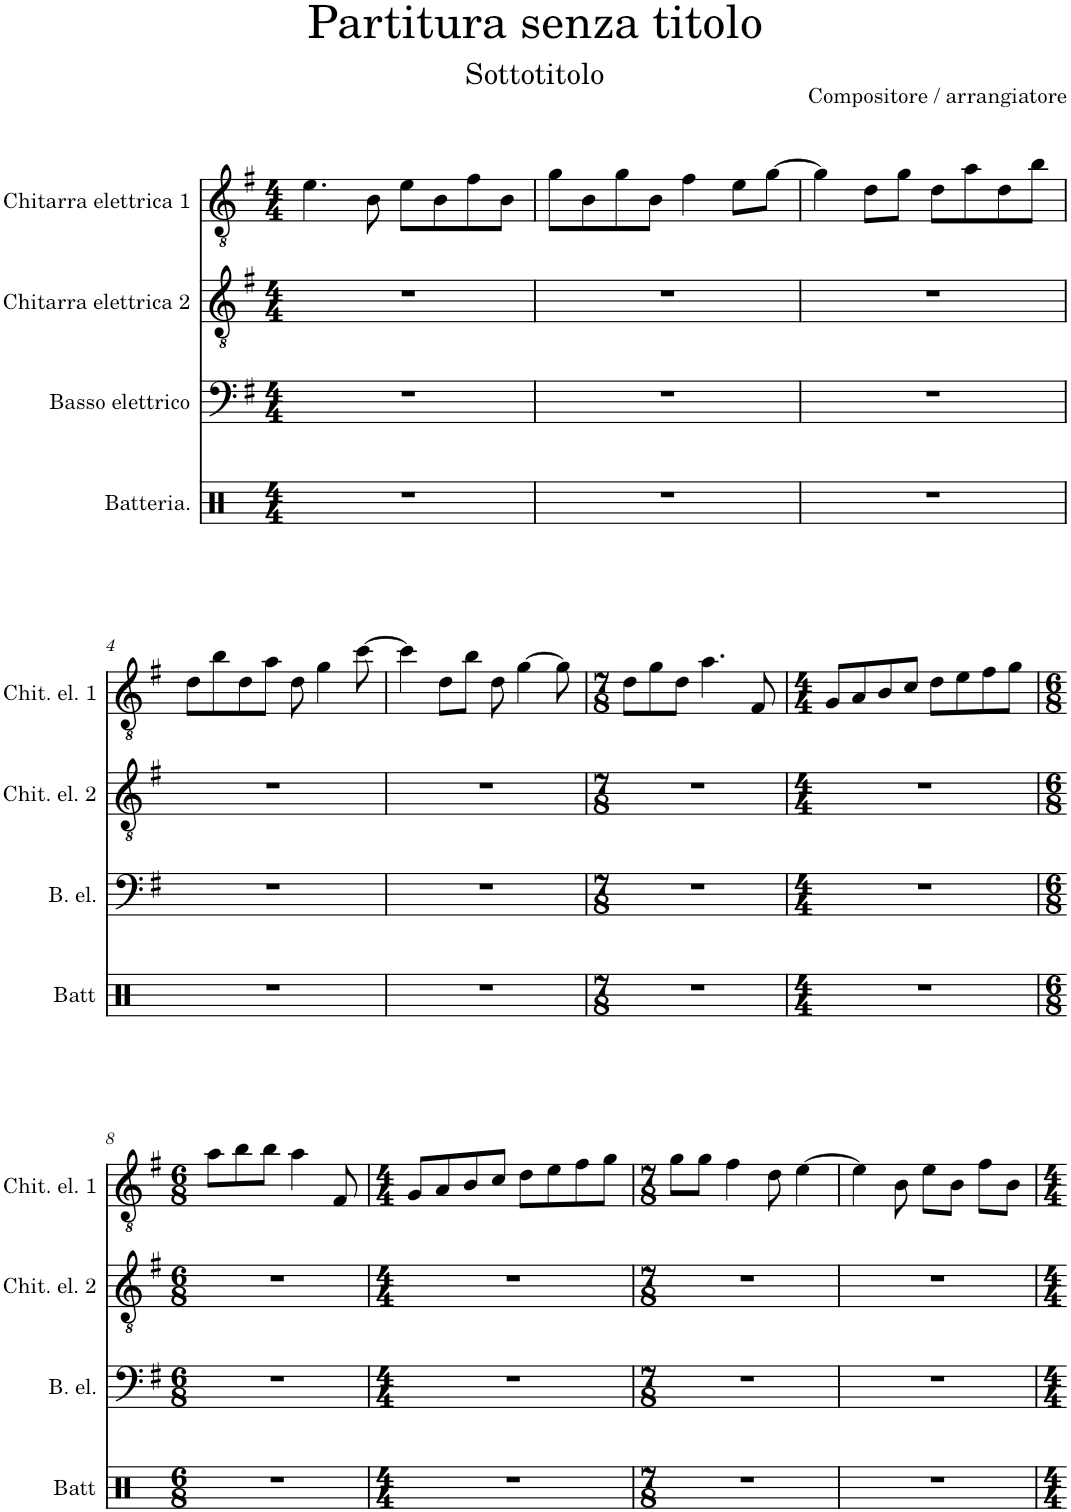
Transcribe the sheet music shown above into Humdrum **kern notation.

**kern	**kern	**kern	**kern
*part4	*part3	*part2	*part1
*staff4	*staff3	*staff2	*staff1
*I"Batteria.	*I"Basso elettrico	*I"Chitarra elettrica 2	*I"Chitarra elettrica 1
*I'Batt	*I'B. el.	*I'Chit. el. 2	*I'Chit. el. 1
*clefX	*clefF4	*clefGv2	*clefGv2
*	*Trd7c12	*	*
*k[]	*k[f#]	*k[f#]	*k[f#]
*M4/4	*M4/4	*M4/4	*M4/4
=1	=1	=1	=1
1r	1r	1r	4.e\
.	.	.	8B\
.	.	.	8e\L
.	.	.	8B\
.	.	.	8f#\
.	.	.	8B\J
=2	=2	=2	=2
1r	1r	1r	8g\L
.	.	.	8B\
.	.	.	8g\
.	.	.	8B\J
.	.	.	4f#\
.	.	.	8e\L
.	.	.	[8g\J
=3	=3	=3	=3
1r	1r	1r	4g\]
.	.	.	8d\L
.	.	.	8g\J
.	.	.	8d\L
.	.	.	8a\
.	.	.	8d\
.	.	.	8b\J
!!LO:LB:g=z
=4	=4	=4	=4
1r	1r	1r	8d\L
.	.	.	8b\
.	.	.	8d\
.	.	.	8a\J
.	.	.	8d\
.	.	.	4g\
.	.	.	[8cc\
=5	=5	=5	=5
1r	1r	1r	4cc\]
.	.	.	8d\L
.	.	.	8b\J
.	.	.	8d\
.	.	.	[4g\
.	.	.	8g\]
=6	=6	=6	=6
*M7/8	*M7/8	*M7/8	*M7/8
2..r	2..r	2..r	8d\L
.	.	.	8g\
.	.	.	8d\J
.	.	.	4.a\
.	.	.	8F#/
=7	=7	=7	=7
*M4/4	*M4/4	*M4/4	*M4/4
1r	1r	1r	8G/L
.	.	.	8A/
.	.	.	8B/
.	.	.	8c/J
.	.	.	8d\L
.	.	.	8e\
.	.	.	8f#\
.	.	.	8g\J
!!LO:LB:g=z
=8	=8	=8	=8
*M6/8	*M6/8	*M6/8	*M6/8
2.r	2.r	2.r	8a\L
.	.	.	8b\
.	.	.	8b\J
.	.	.	4a\
.	.	.	8F#/
=9	=9	=9	=9
*M4/4	*M4/4	*M4/4	*M4/4
1r	1r	1r	8G/L
.	.	.	8A/
.	.	.	8B/
.	.	.	8c/J
.	.	.	8d\L
.	.	.	8e\
.	.	.	8f#\
.	.	.	8g\J
=10	=10	=10	=10
*M7/8	*M7/8	*M7/8	*M7/8
2..r	2..r	2..r	8g\L
.	.	.	8g\J
.	.	.	4f#\
.	.	.	8d\
.	.	.	[4e\
=11	=11	=11	=11
2..r	2..r	2..r	4e\]
.	.	.	8B\
.	.	.	8e\L
.	.	.	8B\J
.	.	.	8f#\L
.	.	.	8B\J
=	=	=	=
*-	*-	*-	*-
